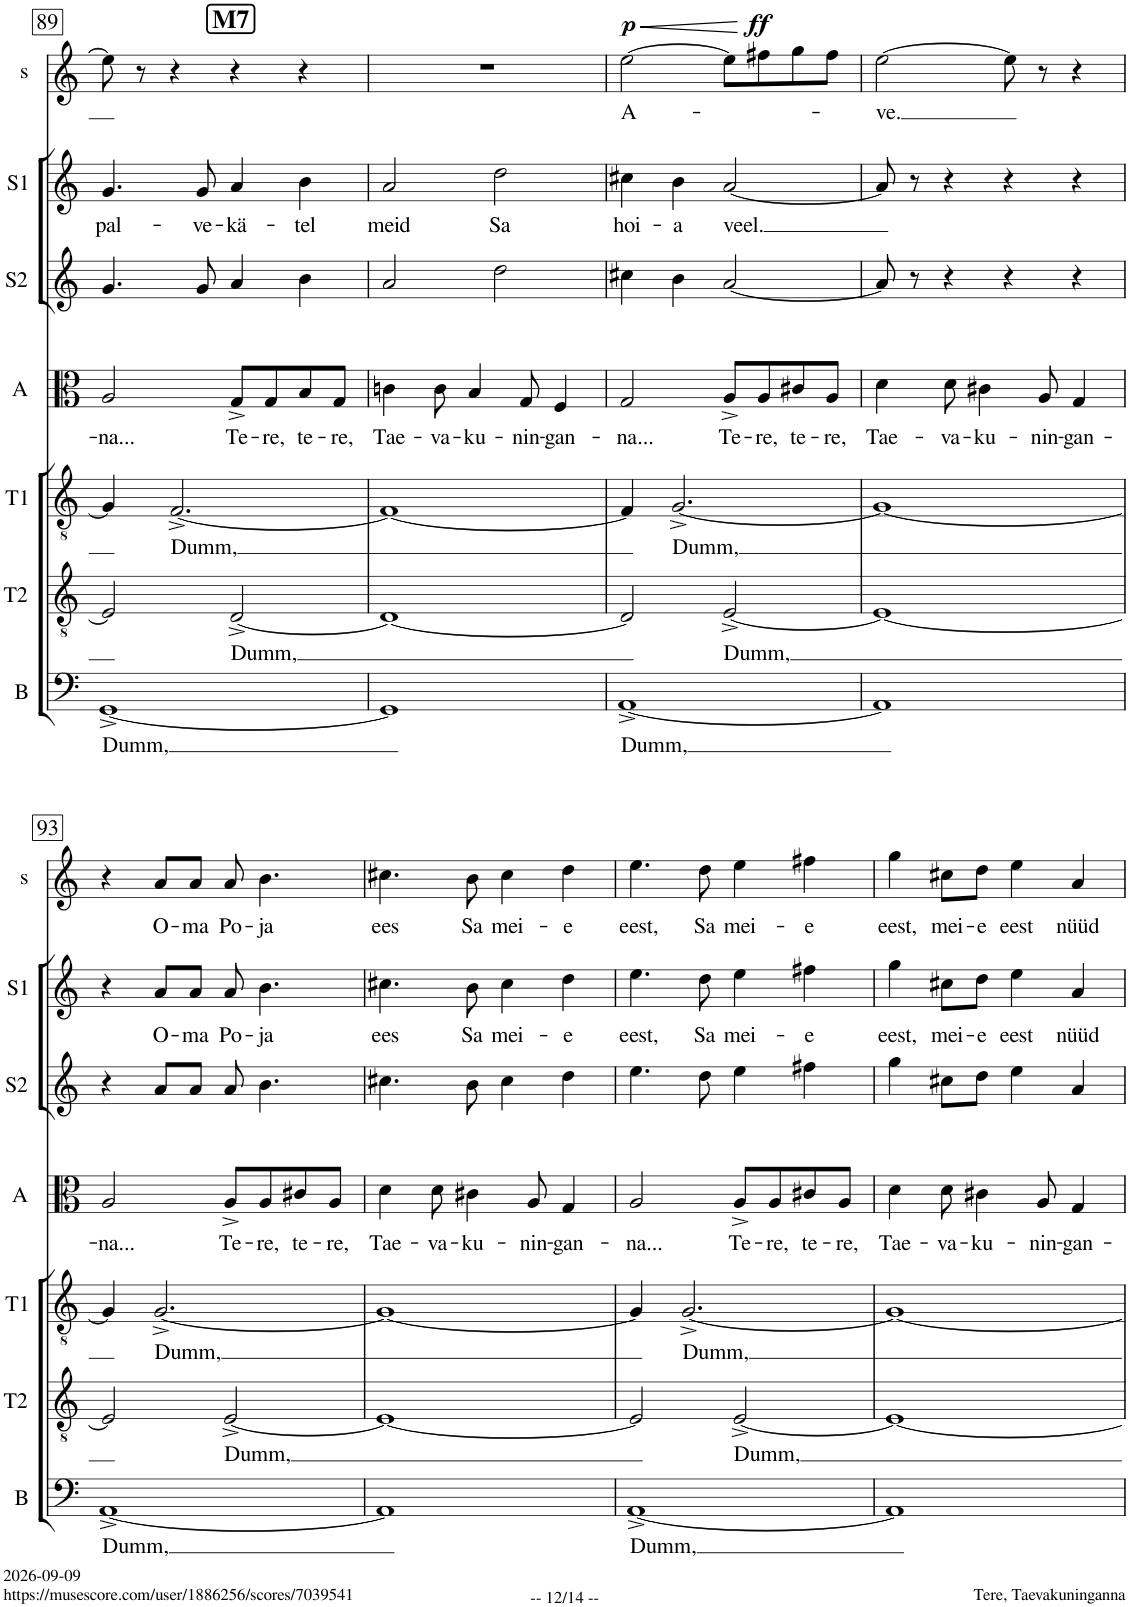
**kern	**text	**kern	**text	**kern	**text	**kern	**text	**kern	**text	**kern	**text	**kern	**text	**dynam
*part7	*part7	*part6	*part6	*part5	*part5	*part4	*part4	*part3	*part3	*part2	*part2	*part1	*part1	*part1
*staff7	*staff7	*staff6	*staff6	*staff5	*staff5	*staff4	*staff4	*staff3	*staff3	*staff2	*staff2	*staff1	*staff1	*staff1
*I"Bass	*	*I"Tenor II	*	*I"Tenor I	*	*I"Alto	*	*I"Soprano II	*	*I"Soprano I	*	*I"Solo	*	*
*I'B	*	*I'T2	*	*I'T1	*	*I'A	*	*I'S2	*	*I'S1	*	*I's	*	*
!!LO:PB:g=z
*clefF4	*	*clefGv2	*	*clefGv2	*	*clefC3	*	*clefG2	*	*clefG2	*	*clefG2	*	*
*	*	*	*	*	*	*Trd1c2	*	*	*	*	*	*	*	*
*k[]	*	*k[]	*	*k[]	*	*k[]	*	*k[]	*	*k[]	*	*k[]	*	*
*M4/4	*	*M4/4	*	*M4/4	*	*M4/4	*	*M4/4	*	*M4/4	*	*M4/4	*	*
!!LO:REH:place=s1:a:B:cj:fs=14:t=M7:qo=2
=89	=89	=89	=89	=89	=89	=89	=89	=89	=89	=89	=89	=89	=89	=89
!	!LO:LY:b	!	!	!	!	!	!LO:LY:b	!	!LO:LY:a	!	!LO:LY:b	!	!	!
[1GG^	Dumm,	2E/]	.	4G/]	.	2A/	-na...	4.g/	pal-	4.g/	pal-	8ee\]	.	.
.	.	.	.	.	.	.	.	.	.	.	.	8r	.	.
!	!	!	!	!	!LO:LY:b	!	!	!	!	!	!	!	!	!
.	.	.	.	[2.F^/	Dumm,	.	.	.	.	.	.	4r	.	.
!	!	!	!	!	!	!	!	!	!LO:LY:a	!	!LO:LY:b	!	!	!
.	.	.	.	.	.	.	.	8g/	-ve-	8g/	-ve-	.	.	.
!	!	!	!LO:LY:b	!	!	!	!LO:LY:b	!	!LO:LY:a	!	!LO:LY:b	!	!	!
.	.	[2D^/	Dumm,	.	.	8G^/L	Te-	4a/	-kä-	4a/	-kä-	4r	.	.
!	!	!	!	!	!	!	!LO:LY:b	!	!	!	!	!	!	!
.	.	.	.	.	.	8G/	-re,	.	.	.	.	.	.	.
!	!	!	!	!	!	!	!LO:LY:b	!	!LO:LY:a	!	!LO:LY:b	!	!	!
.	.	.	.	.	.	8B/	te-	4b\	-tel	4b\	-tel	4r	.	.
!	!	!	!	!	!	!	!LO:LY:b	!	!	!	!	!	!	!
.	.	.	.	.	.	8G/J	-re,	.	.	.	.	.	.	.
=90	=90	=90	=90	=90	=90	=90	=90	=90	=90	=90	=90	=90	=90	=90
!	!	!	!	!	!	!	!LO:LY:b	!	!LO:LY:a	!	!LO:LY:b	!	!	!
1GG]	.	1D_	.	1F_	.	4cn\	Tae-	2a/	meid	2a/	meid	1r	.	.
!	!	!	!	!	!	!	!LO:LY:b	!	!	!	!	!	!	!
.	.	.	.	.	.	8c\	-va-	.	.	.	.	.	.	.
!	!	!	!	!	!	!	!LO:LY:b	!	!	!	!	!	!	!
.	.	.	.	.	.	4B/	-ku-	.	.	.	.	.	.	.
!	!	!	!	!	!	!	!	!	!LO:LY:a	!	!LO:LY:b	!	!	!
.	.	.	.	.	.	.	.	2dd\	Sa	2dd\	Sa	.	.	.
!	!	!	!	!	!	!	!LO:LY:b	!	!	!	!	!	!	!
.	.	.	.	.	.	8G/	-nin-	.	.	.	.	.	.	.
!	!	!	!	!	!	!	!LO:LY:b	!	!	!	!	!	!	!
.	.	.	.	.	.	4F/	-gan-	.	.	.	.	.	.	.
=91	=91	=91	=91	=91	=91	=91	=91	=91	=91	=91	=91	=91	=91	=91
!	!LO:LY:b	!	!	!	!	!	!LO:LY:b	!	!LO:LY:a	!	!LO:LY:b	!	!LO:LY:b	!LO:HP:b
!	!	!	!	!	!	!	!	!	!	!	!	!	!	!LO:DY:n=1:a
[1AA^	Dumm,	2D/]	.	4F/]	.	2G/	-na...	4cc#X\	hoi-	4cc#X\	hoi-	[2ee\	A-	< p
!	!	!	!	!	!LO:LY:b	!	!	!	!LO:LY:a	!	!LO:LY:b	!	!	!
.	.	.	.	[2.G^/	Dumm,	.	.	4b\	-a	4b\	-a	.	.	.
!	!	!	!LO:LY:b	!	!	!	!LO:LY:b	!	!LO:LY:a	!	!LO:LY:b	!	!	!
.	.	[2E^/	Dumm,	.	.	8A^/L	Te-	[2a/	veel.	[2a/	veel.	8ee\L]	.	.
!	!	!	!	!	!	!	!LO:LY:b	!	!	!	!	!	!	!LO:DY:n=2:a
.	.	.	.	.	.	8A/	-re,	.	.	.	.	8ff#X\	.	[ ff
!	!	!	!	!	!	!	!LO:LY:b	!	!	!	!	!	!	!
.	.	.	.	.	.	8c#X/	te-	.	.	.	.	8gg\	.	.
!	!	!	!	!	!	!	!LO:LY:b	!	!	!	!	!	!	!
.	.	.	.	.	.	8A/J	-re,	.	.	.	.	8ff#\J	.	.
=92	=92	=92	=92	=92	=92	=92	=92	=92	=92	=92	=92	=92	=92	=92
!	!	!	!	!	!	!	!LO:LY:b	!	!	!	!	!	!LO:LY:b	!
1AA]	.	1E_	.	1G_	.	4d\	Tae-	8a/]	.	8a/]	.	[2ee\	-ve.	.
.	.	.	.	.	.	.	.	8r	.	8r	.	.	.	.
!	!	!	!	!	!	!	!LO:LY:b	!	!	!	!	!	!	!
.	.	.	.	.	.	8d\	-va-	4r	.	4r	.	.	.	.
!	!	!	!	!	!	!	!LO:LY:b	!	!	!	!	!	!	!
.	.	.	.	.	.	4c#X\	-ku-	.	.	.	.	.	.	.
.	.	.	.	.	.	.	.	4r	.	4r	.	8ee\]	.	.
!	!	!	!	!	!	!	!LO:LY:b	!	!	!	!	!	!	!
.	.	.	.	.	.	8A/	-nin-	.	.	.	.	8r	.	.
!	!	!	!	!	!	!	!LO:LY:b	!	!	!	!	!	!	!
.	.	.	.	.	.	4G/	-gan-	4r	.	4r	.	4r	.	.
!!LO:LB:g=z
=93	=93	=93	=93	=93	=93	=93	=93	=93	=93	=93	=93	=93	=93	=93
!	!LO:LY:b	!	!	!	!	!	!LO:LY:b	!	!	!	!	!	!	!
[1AA^	Dumm,	2E/]	.	4G/]	.	2A/	-na...	4r	.	4r	.	4r	.	.
!	!	!	!	!	!LO:LY:b	!	!	!	!LO:LY:a	!	!LO:LY:b	!	!LO:LY:b	!
.	.	.	.	[2.G^/	Dumm,	.	.	8a/L	O-	8a/L	O-	8a/L	O-	.
!	!	!	!	!	!	!	!	!	!LO:LY:a	!	!LO:LY:b	!	!LO:LY:b	!
.	.	.	.	.	.	.	.	8a/J	-ma	8a/J	-ma	8a/J	-ma	.
!	!	!	!LO:LY:b	!	!	!	!LO:LY:b	!	!LO:LY:a	!	!LO:LY:b	!	!LO:LY:b	!
.	.	[2E^/	Dumm,	.	.	8A^/L	Te-	8a/	Po-	8a/	Po-	8a/	Po-	.
!	!	!	!	!	!	!	!LO:LY:b	!	!LO:LY:a	!	!LO:LY:b	!	!LO:LY:b	!
.	.	.	.	.	.	8A/	-re,	4.b\	-ja	4.b\	-ja	4.b\	-ja	.
!	!	!	!	!	!	!	!LO:LY:b	!	!	!	!	!	!	!
.	.	.	.	.	.	8c#X/	te-	.	.	.	.	.	.	.
!	!	!	!	!	!	!	!LO:LY:b	!	!	!	!	!	!	!
.	.	.	.	.	.	8A/J	-re,	.	.	.	.	.	.	.
=94	=94	=94	=94	=94	=94	=94	=94	=94	=94	=94	=94	=94	=94	=94
!	!	!	!	!	!	!	!LO:LY:b	!	!LO:LY:a	!	!LO:LY:b	!	!LO:LY:b	!
1AA]	.	1E_	.	1G_	.	4d\	Tae-	4.cc#X\	ees	4.cc#X\	ees	4.cc#X\	ees	.
!	!	!	!	!	!	!	!LO:LY:b	!	!	!	!	!	!	!
.	.	.	.	.	.	8d\	-va-	.	.	.	.	.	.	.
!	!	!	!	!	!	!	!LO:LY:b	!	!LO:LY:a	!	!LO:LY:b	!	!LO:LY:b	!
.	.	.	.	.	.	4c#X\	-ku-	8b\	Sa	8b\	Sa	8b\	Sa	.
!	!	!	!	!	!	!	!	!	!LO:LY:a	!	!LO:LY:b	!	!LO:LY:b	!
.	.	.	.	.	.	.	.	4cc#\	mei-	4cc#\	mei-	4cc#\	mei-	.
!	!	!	!	!	!	!	!LO:LY:b	!	!	!	!	!	!	!
.	.	.	.	.	.	8A/	-nin-	.	.	.	.	.	.	.
!	!	!	!	!	!	!	!LO:LY:b	!	!LO:LY:a	!	!LO:LY:b	!	!LO:LY:b	!
.	.	.	.	.	.	4G/	-gan-	4dd\	-e	4dd\	-e	4dd\	-e	.
=95	=95	=95	=95	=95	=95	=95	=95	=95	=95	=95	=95	=95	=95	=95
!	!LO:LY:b	!	!	!	!	!	!LO:LY:b	!	!LO:LY:a	!	!LO:LY:b	!	!LO:LY:b	!
[1AA^	Dumm,	2E/]	.	4G/]	.	2A/	-na...	4.ee\	eest,	4.ee\	eest,	4.ee\	eest,	.
!	!	!	!	!	!LO:LY:b	!	!	!	!	!	!	!	!	!
.	.	.	.	[2.G^/	Dumm,	.	.	.	.	.	.	.	.	.
!	!	!	!	!	!	!	!	!	!LO:LY:a	!	!LO:LY:b	!	!LO:LY:b	!
.	.	.	.	.	.	.	.	8dd\	Sa	8dd\	Sa	8dd\	Sa	.
!	!	!	!LO:LY:b	!	!	!	!LO:LY:b	!	!LO:LY:a	!	!LO:LY:b	!	!LO:LY:b	!
.	.	[2E^/	Dumm,	.	.	8A^/L	Te-	4ee\	mei-	4ee\	mei-	4ee\	mei-	.
!	!	!	!	!	!	!	!LO:LY:b	!	!	!	!	!	!	!
.	.	.	.	.	.	8A/	-re,	.	.	.	.	.	.	.
!	!	!	!	!	!	!	!LO:LY:b	!	!LO:LY:a	!	!LO:LY:b	!	!LO:LY:b	!
.	.	.	.	.	.	8c#X/	te-	4ff#X\	-e	4ff#X\	-e	4ff#X\	-e	.
!	!	!	!	!	!	!	!LO:LY:b	!	!	!	!	!	!	!
.	.	.	.	.	.	8A/J	-re,	.	.	.	.	.	.	.
=96	=96	=96	=96	=96	=96	=96	=96	=96	=96	=96	=96	=96	=96	=96
!	!	!	!	!	!	!	!LO:LY:b	!	!LO:LY:a	!	!LO:LY:b	!	!LO:LY:b	!
1AA]	.	1E_	.	1G_	.	4d\	Tae-	4gg\	eest,	4gg\	eest,	4gg\	eest,	.
!	!	!	!	!	!	!	!LO:LY:b	!	!LO:LY:a	!	!LO:LY:b	!	!LO:LY:b	!
.	.	.	.	.	.	8d\	-va-	8cc#X\L	mei-	8cc#X\L	mei-	8cc#X\L	mei-	.
!	!	!	!	!	!	!	!LO:LY:b	!	!LO:LY:a	!	!LO:LY:b	!	!LO:LY:b	!
.	.	.	.	.	.	4c#X\	-ku-	8dd\J	-e	8dd\J	-e	8dd\J	-e	.
!	!	!	!	!	!	!	!	!	!LO:LY:a	!	!LO:LY:b	!	!LO:LY:b	!
.	.	.	.	.	.	.	.	4ee\	eest	4ee\	eest	4ee\	eest	.
!	!	!	!	!	!	!	!LO:LY:b	!	!	!	!	!	!	!
.	.	.	.	.	.	8A/	-nin-	.	.	.	.	.	.	.
!	!	!	!	!	!	!	!LO:LY:b	!	!LO:LY:a	!	!LO:LY:b	!	!LO:LY:b	!
.	.	.	.	.	.	4G/	-gan-	4a/	nüüd	4a/	nüüd	4a/	nüüd	.
=	=	=	=	=	=	=	=	=	=	=	=	=	=	=
*-	*-	*-	*-	*-	*-	*-	*-	*-	*-	*-	*-	*-	*-	*-
